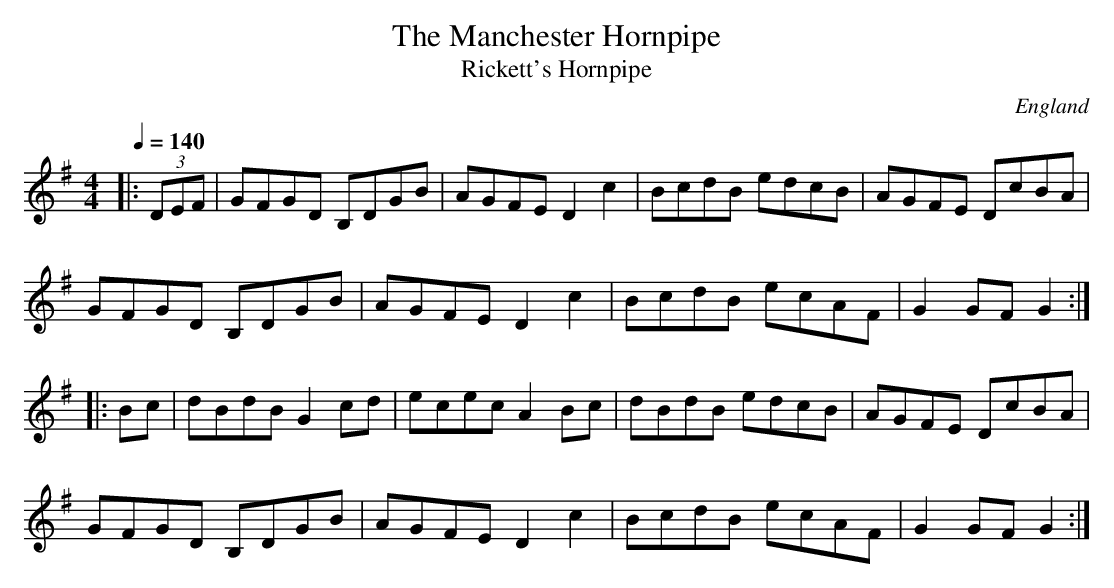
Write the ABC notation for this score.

X:1
T:Manchester Hornpipe, The
T:Rickett's Hornpipe
O:England
M:4/4
L:1/8
Q:1/4=140
K:Gmaj
|:(3DEF|GFGD B,DGB|AGFE D2c2|BcdB edcB|AGFE DcBA|
GFGD B,DGB|AGFE D2c2|BcdB ecAF|G2GF G2:|
|:Bc|dBdB G2cd|ecec A2Bc|dBdB edcB|AGFE DcBA|
GFGD B,DGB|AGFE D2c2|BcdB ecAF|G2GF G2:|]
